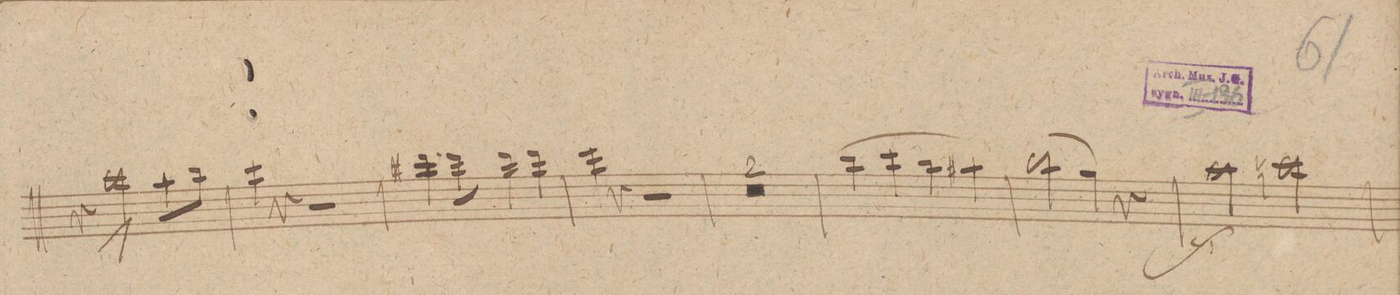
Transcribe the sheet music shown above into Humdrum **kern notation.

**kern	**dynam
*I"Flauto. 1mo	*
*clefG2	*
*k[f#c#g#]	*
*met(c|)	*
*M2/2	*
4r	.
2ccc#^<\	.
8aa\L	.
8bb\J	.
=16	=16
4ccc#\	.
4r	.
2r	.
=17	=17
4.ddd#X\	.
8ddd#\	.
4ddd#\	.
4ddd#\	.
=18	=18
4eee\	.
4r	.
2r	.
=19	=19
0r	.
=20	=20
=21	=21
(4bb\	.
4ccc#\	.
4bb\	.
4aa#X\)	.
=22	=22
(2bb\	.
4gg#\)	.
4r	.
=23	=23
2aa\	f
2cccn\	.
=24	=24
*-	*-
